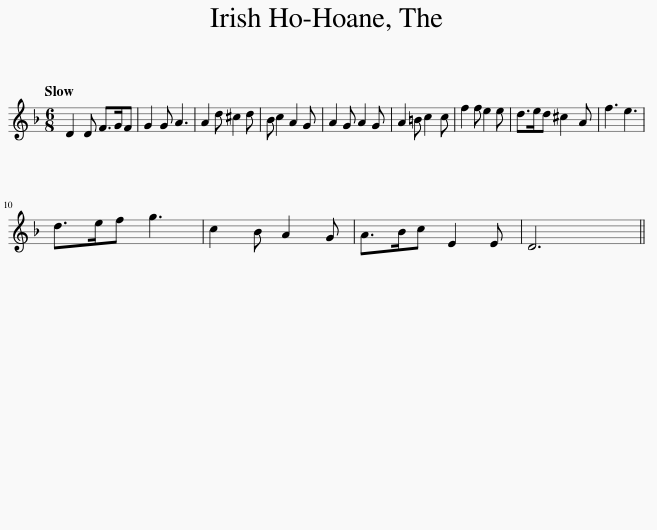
X:1
L:1/8
Q:1/4=120
M:6/8
I:linebreak $
K:Dmin
V:1 treble
V:1
 D2 D F>GF | G2 G A3 | A2 d ^c2 d | B c2 A2 G | A2 G A2 G | %5
 A2 =B c2 c | f2 f e2 e | d>ed ^c2 A | f3 e3 |$ d>ef g3 | %10
 c2 B A2 G | A>Bc E2 E | D6 || %13
